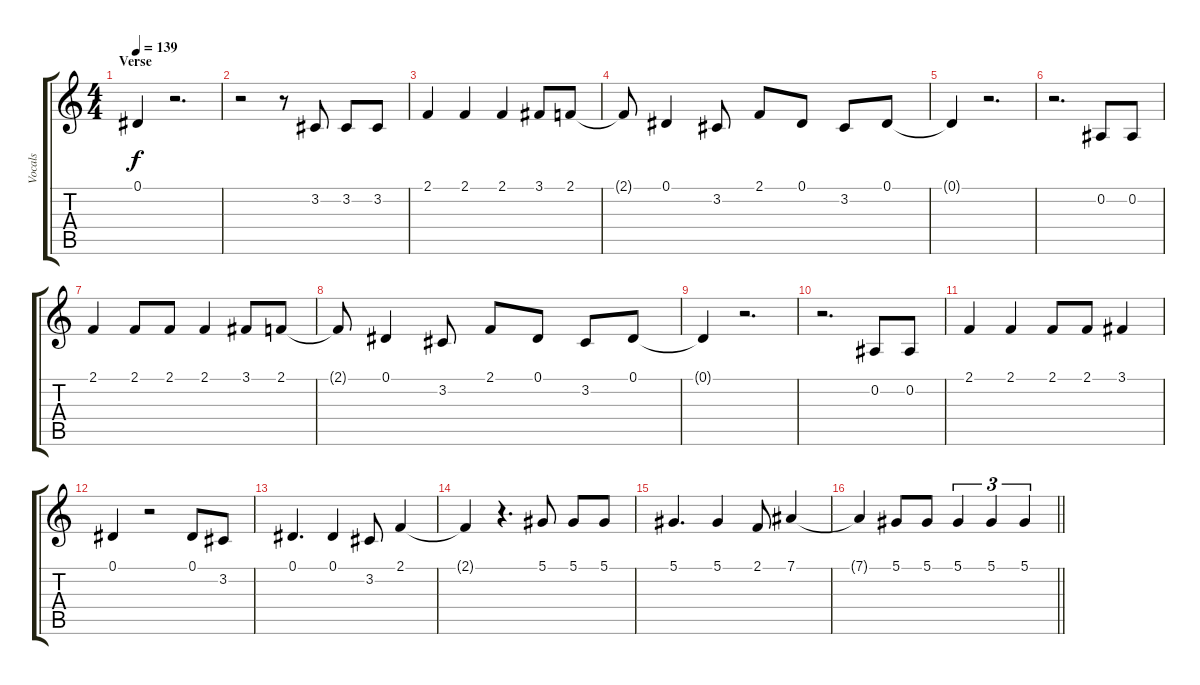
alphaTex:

\track ("Vocals" "Vocals") {instrument flute}
\staff {score tabs}
\tuning (Eb4 Bb3 Gb3 Db3 Ab2 Eb2) {hide}
\ts (4 4)
\section ("" "Verse")
\tempo 139
\clef g2
\ks c
0.1{t}.4{dy f} r.2{d} |
r.2 r.8 3.2.8 3.2.8 3.2.8 |
2.1.4 2.1.4 2.1.4 3.1.8 2.1.8 |
2.1{t}.8 0.1.4 3.2.8 2.1.8 0.1.8 3.2.8 0.1.8 |
0.1{t}.4 r.2{d} |
r.2{d} 0.2.8 0.2.8 |
2.1.4 2.1.8 2.1.8 2.1.4 3.1.8 2.1.8 |
2.1{t}.8 0.1.4 3.2.8 2.1.8 0.1.8 3.2.8 0.1.8 |
0.1{t}.4 r.2{d} |
r.2{d} 0.2.8 0.2.8 |
2.1.4 2.1.4 2.1.8 2.1.8 3.1.4 |
0.1.4 r.2 0.1.8 3.2.8 |
0.1.4{d} 0.1.4 3.2.8 2.1.4 |
2.1{t}.4 r.4{d} 5.1.8 5.1.8 5.1.8 |
5.1.4{d} 5.1.4 2.1.8 7.1.4 |
\barLineRight lightlight
7.1{t}.4 5.1.8 5.1.8 5.1.4{tu (3 2)} 5.1.4{tu (3 2)} 5.1.4{tu (3 2)}
